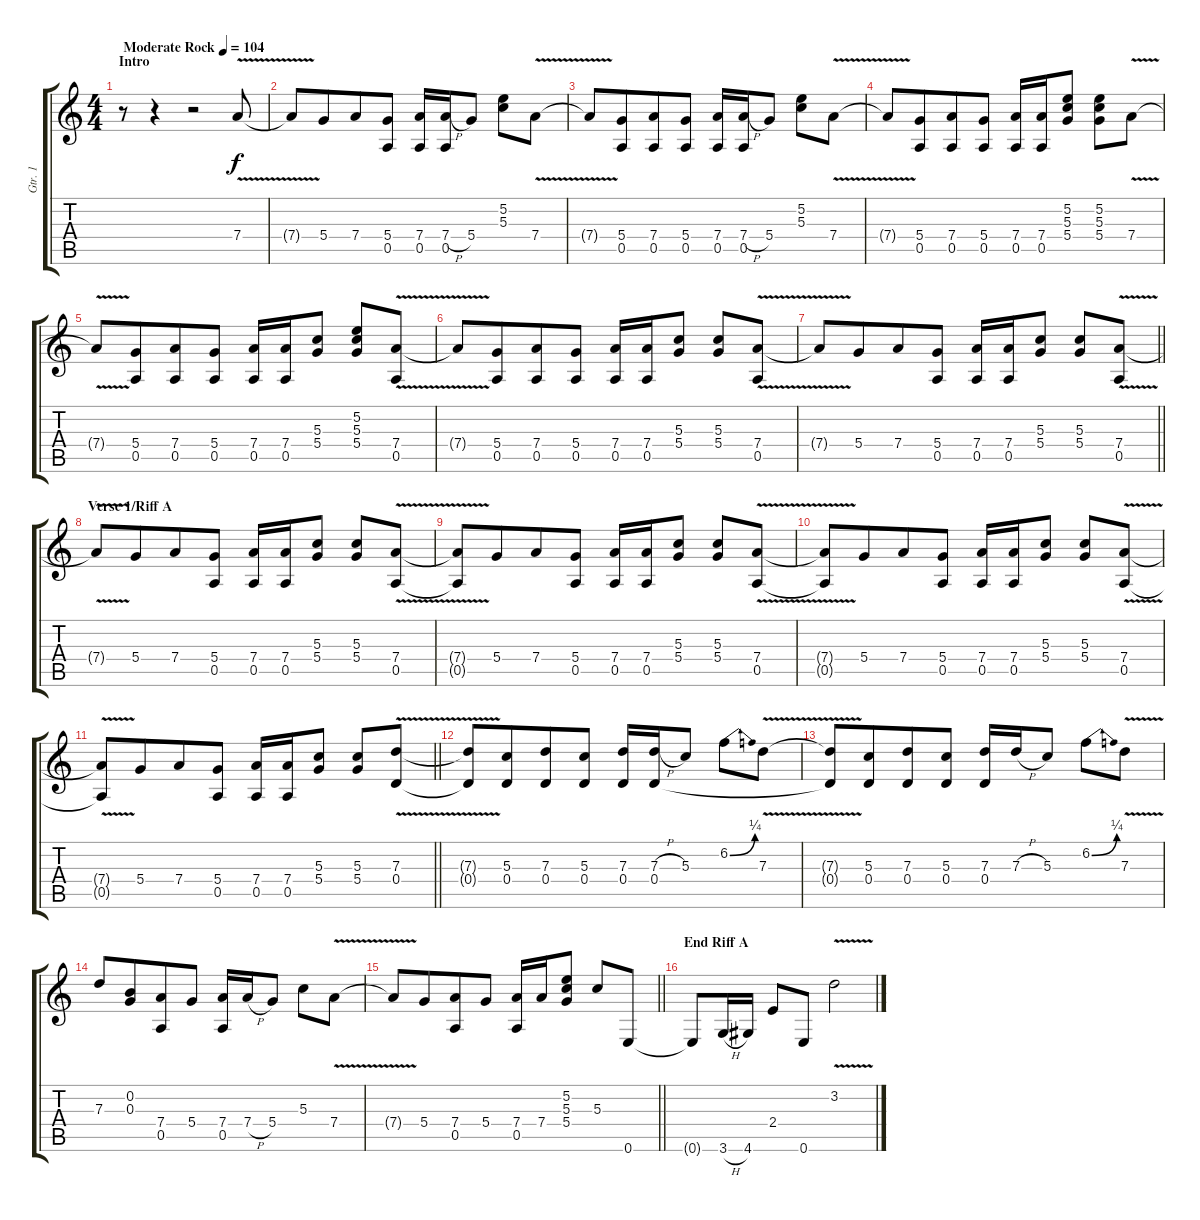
\track ("Gtr. 1" "Gtr. 1") {instrument distortionguitar}
\staff {score tabs}
\tuning (E4 B3 G3 D3 A2 E2) {hide}
\ts (4 4)
\section ("" "Intro")
\tempo (104 "Moderate Rock")
\clef g2
\ks c
r.8{dy f instrument distortionguitar} r.4 r.2 7.4{v}.8 |
7.4{t}.8 5.4.8{beam merge} 7.4.8 (5.4 0.5).8 (7.4 0.5).16 (7.4{h} 0.5).16 5.4.8 (5.2 5.3).8 7.4{v}.8 |
7.4{t}.8 (5.4 0.5).8{beam merge} (7.4 0.5).8 (5.4 0.5).8 (7.4 0.5).16 (7.4{h} 0.5).16 5.4.8 (5.2 5.3).8 7.4{v}.8 |
7.4{t}.8 (5.4 0.5).8{beam merge} (7.4 0.5).8 (5.4 0.5).8 (7.4 0.5).16 (7.4 0.5).16 (5.2 5.3 5.4).8 (5.2 5.3 5.4).8 7.4{v}.8 |
7.4{t}.8 (5.4 0.5).8{beam merge} (7.4 0.5).8 (5.4 0.5).8 (7.4 0.5).16 (7.4 0.5).16 (5.3 5.4).8 (5.2 5.3 5.4).8 (7.4{v} 0.5).8 |
7.4{t}.8 (5.4 0.5).8{beam merge} (7.4 0.5).8 (5.4 0.5).8 (7.4 0.5).16 (7.4 0.5).16 (5.3 5.4).8 (5.3 5.4).8 (7.4{v} 0.5).8 |
\barLineRight lightlight
7.4{t}.8 5.4.8{beam merge} 7.4.8 (5.4 0.5).8 (7.4 0.5).16 (7.4 0.5).16 (5.3 5.4).8 (5.3 5.4).8 (7.4{v} 0.5).8 |
\section ("" "Verse 1/Riff A")
7.4{t}.8 5.4.8{beam merge} 7.4.8 (5.4 0.5).8 (7.4 0.5).16 (7.4 0.5).16 (5.3 5.4).8 (5.3 5.4).8 (7.4{v} 0.5).8 |
(7.4{t} 0.5{t}).8 5.4.8{beam merge} 7.4.8 (5.4 0.5).8 (7.4 0.5).16 (7.4 0.5).16 (5.3 5.4).8 (5.3 5.4).8 (7.4{v} 0.5).8 |
(7.4{t} 0.5{t}).8 5.4.8{beam merge} 7.4.8 (5.4 0.5).8 (7.4 0.5).16 (7.4 0.5).16 (5.3 5.4).8 (5.3 5.4).8 (7.4{v} 0.5).8 |
\barLineRight lightlight
(7.4{t} 0.5{t}).8 5.4.8{beam merge} 7.4.8 (5.4 0.5).8 (7.4 0.5).16 (7.4 0.5).16 (5.3 5.4).8 (5.3 5.4).8 (7.3 0.4{v}).8 |
(7.3{t} 0.4{t}).8 (5.3 0.4).8{beam merge} (7.3 0.4).8 (5.3 0.4).8 (7.3 0.4).16 (7.3{h} 0.4).16 5.3.8 6.2{be (bend 0 0 60 1)}.8 7.3{v}.8 |
(7.3{t} 0.4{t}).8 (5.3 0.4).8{beam merge} (7.3 0.4).8 (5.3 0.4).8 (7.3 0.4).16 7.3{h}.16 5.3.8 6.2{be (bend 0 0 60 1)}.8 7.3{v}.8 |
7.3.8 (0.2 0.3).8{beam merge} (7.4 0.5).8 5.4.8 (7.4 0.5).16 7.4{h}.16 5.4.8 5.3.8 7.4{v}.8 |
\barLineRight lightlight
7.4{t}.8 5.4.8{beam merge} (7.4 0.5).8 5.4.8 (7.4 0.5).16 7.4.16 (5.2 5.3 5.4).8 5.3.8 0.6.8 |
\section ("" "End Riff A")
0.6{t}.8 3.6{h}.16 4.6.16 2.4.8 0.6.8 3.2{v}.2
